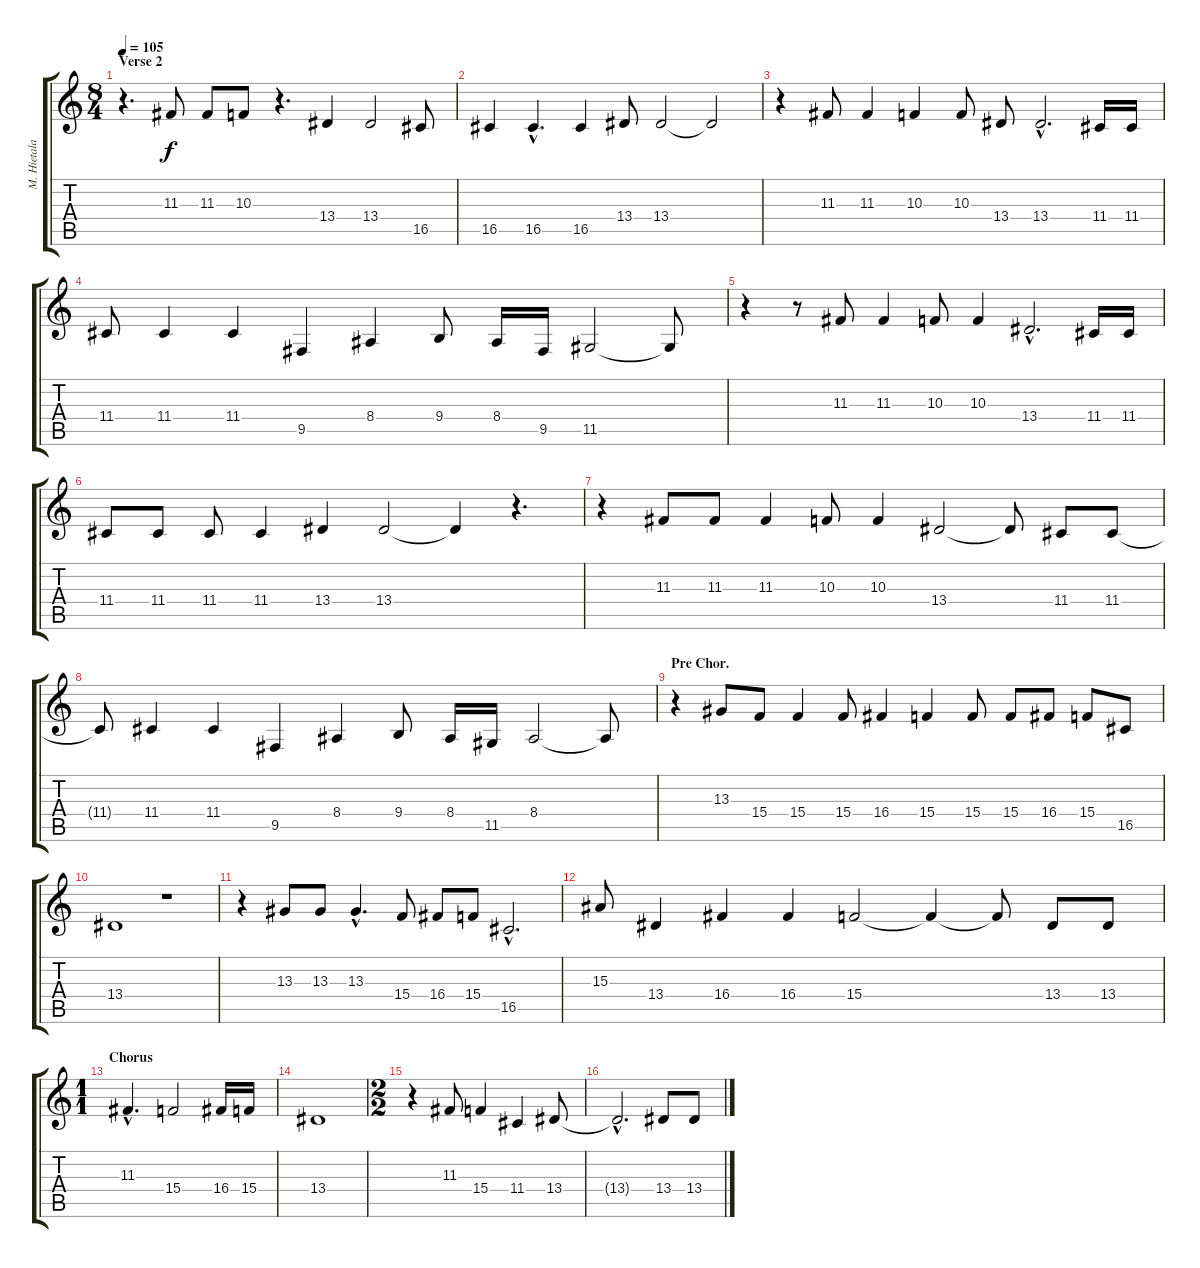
\track ("M. Hietala - Vox" "M. Hietala") {instrument lead2sawtooth}
\staff {score tabs}
\tuning (E4 B3 G3 D3 A2 E2) {hide}
\ts (8 4)
\section ("" "Verse 2")
\tempo 105
\clef g2
\ks c
r.4{d dy f} 11.3.8 11.3.8 10.3.8 r.4{d} 13.4.4 13.4.2 16.5.8 |
16.5.4 16.5{hac}.4{d} 16.5.4 13.4.8 13.4.2 13.4{t}.2 |
r.4 11.3.8 11.3.4 10.3.4 10.3.8 13.4.8 13.4{hac}.2{d} 11.4.16 11.4.16 |
11.4.8 11.4.4 11.4.4 9.5.4 8.4.4 9.4.8 8.4.16 9.5.16 11.5.2 11.5{t}.8 |
r.4 r.8 11.3.8 11.3.4 10.3.8 10.3.4 13.4{hac}.2{d} 11.4.16 11.4.16 |
11.4.8 11.4.8 11.4.8 11.4.4 13.4.4 13.4.2 13.4{t}.4 r.4{d} |
r.4 11.3.8 11.3.8 11.3.4 10.3.8 10.3.4 13.4.2 13.4{t}.8 11.4.8 11.4.8 |
11.4{t}.8 11.4.4 11.4.4 9.5.4 8.4.4 9.4.8 8.4.16 11.5.16 8.4.2 8.4{t}.8 |
\section ("" "Pre Chor.")
r.4 13.3.8 15.4.8 15.4.4 15.4.8 16.4.4 15.4.4 15.4.8 15.4.8 16.4.8 15.4.8 16.5.8 |
13.4.1 r.1 |
r.4 13.3.8 13.3.8 13.3{hac}.4{d} 15.4.8 16.4.8 15.4.8 16.5{hac}.2{d} |
15.3.8 13.4.4 16.4.4 16.4.4 15.4.2 15.4{t}.4 15.4{t}.8 13.4.8 13.4.8 |
\ts (1 1)
\section ("" "Chorus")
11.3{hac}.4{d} 15.4.2 16.4.16 15.4.16 |
13.4.1 |
\ts (2 2)
r.4 11.3.8 15.4.4 11.4.4 13.4.8 |
13.4{hac t}.2{d} 13.4.8 13.4.8
